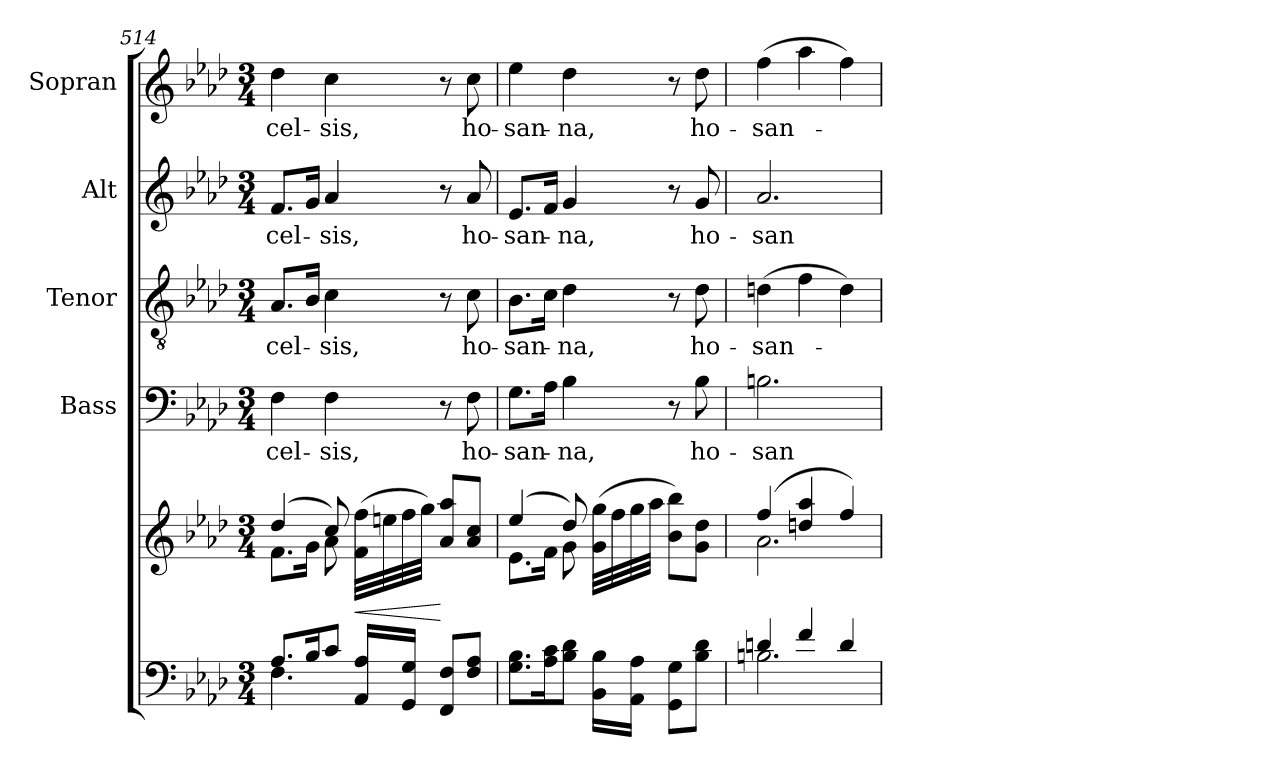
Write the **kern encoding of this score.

**kern	**kern	**dynam	**kern	**text	**kern	**text	**kern	**text	**kern	**text
*part5	*part5	*part5	*part4	*part4	*part3	*part3	*part2	*part2	*part1	*part1
*staff6	*staff5	*staff5/6	*staff4	*staff4	*staff3	*staff3	*staff2	*staff2	*staff1	*staff1
*	*	*	*I"Bass	*	*I"Tenor	*	*I"Alt	*	*I"Sopran	*
*	*	*	*I'B.	*	*I'T.	*	*I'A.	*	*I'S.	*
*clefF4	*clefG2	*	*clefF4	*	*clefGv2	*	*clefG2	*	*clefG2	*
*k[b-e-a-d-]	*k[b-e-a-d-]	*	*k[b-e-a-d-]	*	*k[b-e-a-d-]	*	*k[b-e-a-d-]	*	*k[b-e-a-d-]	*
*A-:	*A-:	*	*A-:	*	*A-:	*	*A-:	*	*A-:	*
*M3/4	*M3/4	*	*M3/4	*	*M3/4	*	*M3/4	*	*M3/4	*
=514	=514	=514	=514	=514	=514	=514	=514	=514	=514	=514
*^	*^	*	*	*	*	*	*	*	*	*
!	!	!	!	!	!	!LO:LY:b	!	!LO:LY:b	!	!LO:LY:b	!	!LO:LY:b
8.A-/L	4.F\	(4dd-/	8.f\L	.	4F\	-cel-	8.A-/L	-cel-	8.f/L	-cel-	4dd-\	-cel-
16B-/k	.	.	16g\Jk	.	.	.	16B-/Jk	.	16g/Jk	.	.	.
!	!	!	!	!	!	!LO:LY:b	!	!LO:LY:b	!	!LO:LY:b	!	!LO:LY:b
8c/J	.	8cc/)	8a-\	.	4F\	-sis,	4c\	-sis,	4a-/	-sis,	4cc\	-sis,
!	!	!	!	!LO:HP:b	!	!	!	!	!	!	!	!
16AA-/ 16A-/LL	4.ryy	(>32f\ 32ff\LLL	4.ryy	<	.	.	.	.	.	.	.	.
.	.	32een\	.	.	.	.	.	.	.	.	.	.
16GG/ 16G/JJ	.	32ff\	.	.	.	.	.	.	.	.	.	.
.	.	32gg\JJJ)	.	.	.	.	.	.	.	.	.	.
8FF/ 8F/L	.	8a-/ 8aa-/L	.	[	8r	.	8r	.	8r	.	8r	.
!	!	!	!	!	!	!LO:LY:b	!	!LO:LY:b	!	!LO:LY:b	!	!LO:LY:b
8F/ 8A-/J	.	8a-/ 8cc/J	.	.	8F\	ho-	8c\	ho-	8a-/	ho-	8cc\	ho-
*v	*v	*	*	*	*	*	*	*	*	*	*	*
!!LO:LB:g=z
=515	=515	=515	=515	=515	=515	=515	=515	=515	=515	=515	=515
!	!	!	!	!	!LO:LY:b	!	!LO:LY:b	!	!LO:LY:b	!	!LO:LY:b
8.G\ 8.B-\L	(4ee-/	8.e-\L	.	8.G\L	-san-	8.B-\L	-san-	8.e-/L	-san-	4ee-\	-san-
16A-\ 16c\k	.	16f\Jk	.	16A-\Jk	.	16c\Jk	.	16f/Jk	.	.	.
!	!	!	!	!	!LO:LY:b	!	!LO:LY:b	!	!LO:LY:b	!	!LO:LY:b
8B-\ 8d-\J	8dd-/)	8g\	.	4B-\	-na,	4d-\	-na,	4g/	-na,	4dd-\	-na,
16BB-\ 16B-\LL	(>32g\ 32gg\LLL	4.ryy	.	.	.	.	.	.	.	.	.
.	32ff\	.	.	.	.	.	.	.	.	.	.
16AA-\ 16A-\JJ	32gg\	.	.	.	.	.	.	.	.	.	.
.	32aa-\JJJ	.	.	.	.	.	.	.	.	.	.
8GG\ 8G\L	8b-\ 8bb-\L)	.	.	8r	.	8r	.	8r	.	8r	.
!	!	!	!	!	!LO:LY:b	!	!LO:LY:b	!	!LO:LY:b	!	!LO:LY:b
8B-\ 8d-\J	8g\ 8dd-\J	.	.	8B-\	ho-	8d-\	ho-	8g/	ho-	8dd-\	ho-
=516	=516	=516	=516	=516	=516	=516	=516	=516	=516	=516	=516
*^	*	*	*	*	*	*	*	*	*	*	*
!	!	!	!	!	!	!LO:LY:b	!	!LO:LY:b	!	!LO:LY:b	!	!LO:LY:b
4dn/	2.Bn\	(4ff/	2.a-\	.	2.Bn\	-san-	(>4dn\	-san-	2.a-/	-san-	(>4ff\	-san-
4f/	.	4ddn/ 4aa-/	.	.	.	.	4f\	.	.	.	4aa-\	.
4d/	.	4ff/)	.	.	.	.	4d\)	.	.	.	4ff\)	.
*v	*v	*	*	*	*	*	*	*	*	*	*	*
*	*v	*v	*	*	*	*	*	*	*	*	*
=	=	=	=	=	=	=	=	=	=	=
*-	*-	*-	*-	*-	*-	*-	*-	*-	*-	*-
